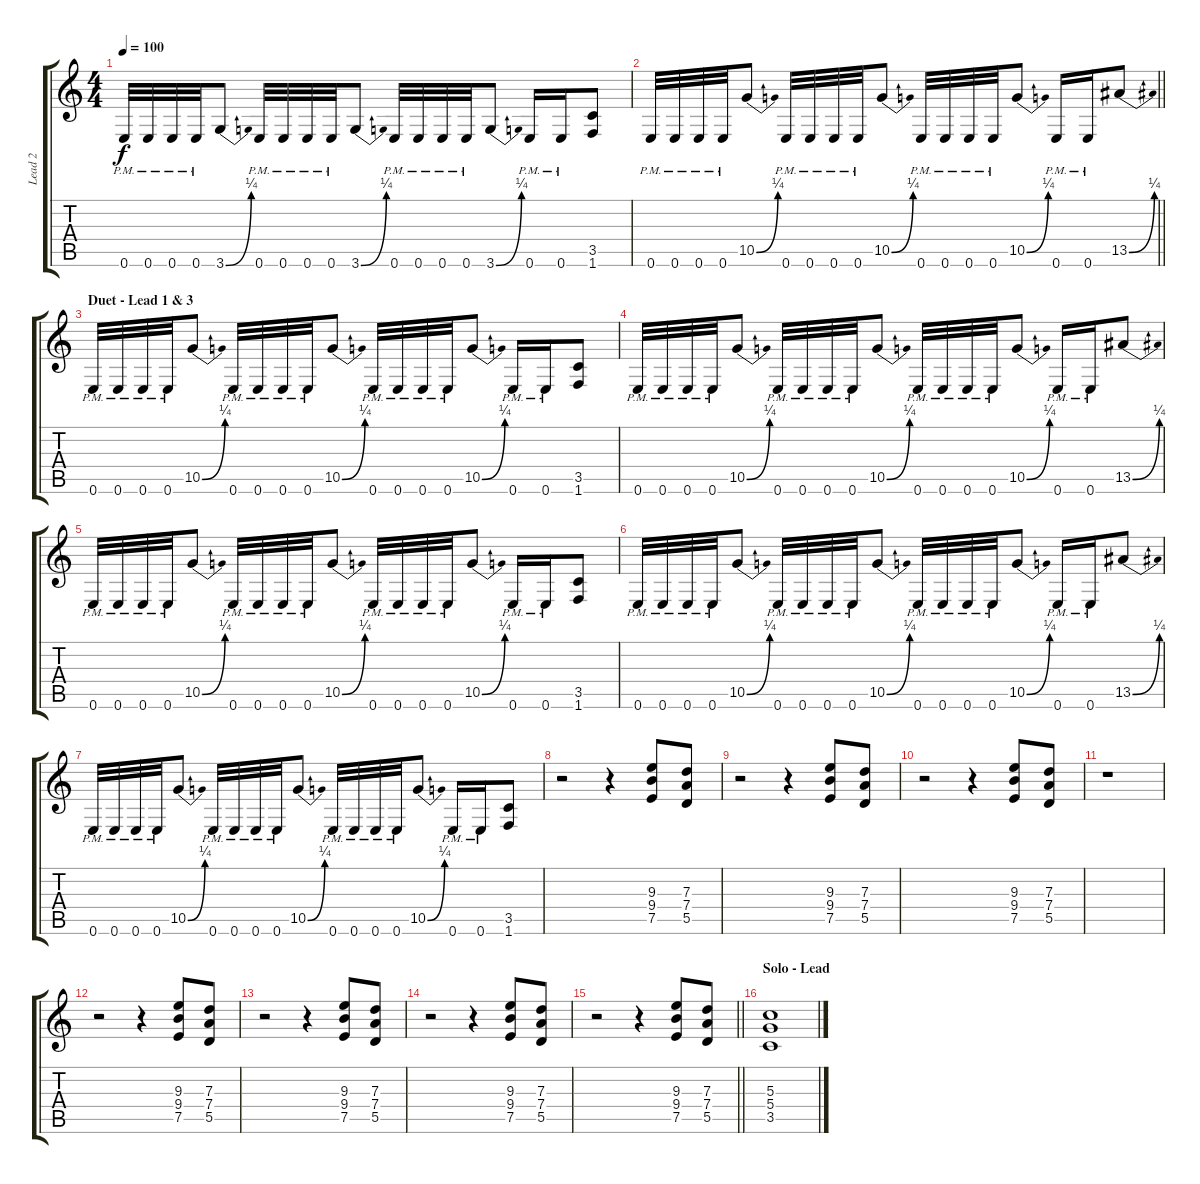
\track ("Lead 2" "Lead 2") {instrument overdrivenguitar}
\staff {score tabs}
\tuning (E4 B3 G3 D3 A2 E2) {hide}
\ts (4 4)
\tempo 100
\clef g2
\ks c
0.6{pm}.32{dy f} 0.6{pm}.32 0.6{pm}.32 0.6{pm}.32 3.6{be (bend 0 0 60 1)}.8 0.6{pm}.32 0.6{pm}.32 0.6{pm}.32 0.6{pm}.32 3.6{be (bend 0 0 60 1)}.8 0.6{pm}.32 0.6{pm}.32 0.6{pm}.32 0.6{pm}.32 3.6{be (bend 0 0 60 1)}.8 0.6{pm}.16 0.6{pm}.16 (3.5 1.6).8 |
\barLineRight lightlight
0.6{pm}.32 0.6{pm}.32 0.6{pm}.32 0.6{pm}.32 10.5{be (bend 0 0 60 1)}.8 0.6{pm}.32 0.6{pm}.32 0.6{pm}.32 0.6{pm}.32 10.5{be (bend 0 0 60 1)}.8 0.6{pm}.32 0.6{pm}.32 0.6{pm}.32 0.6{pm}.32 10.5{be (bend 0 0 60 1)}.8 0.6{pm}.16 0.6{pm}.16 13.5{be (bend 0 0 60 1)}.8 |
\section ("" "Duet - Lead 1 & 3")
0.6{pm}.32 0.6{pm}.32 0.6{pm}.32 0.6{pm}.32 10.5{be (bend 0 0 60 1)}.8 0.6{pm}.32 0.6{pm}.32 0.6{pm}.32 0.6{pm}.32 10.5{be (bend 0 0 60 1)}.8 0.6{pm}.32 0.6{pm}.32 0.6{pm}.32 0.6{pm}.32 10.5{be (bend 0 0 60 1)}.8 0.6{pm}.16 0.6{pm}.16 (3.5 1.6).8 |
0.6{pm}.32 0.6{pm}.32 0.6{pm}.32 0.6{pm}.32 10.5{be (bend 0 0 60 1)}.8 0.6{pm}.32 0.6{pm}.32 0.6{pm}.32 0.6{pm}.32 10.5{be (bend 0 0 60 1)}.8 0.6{pm}.32 0.6{pm}.32 0.6{pm}.32 0.6{pm}.32 10.5{be (bend 0 0 60 1)}.8 0.6{pm}.16 0.6{pm}.16 13.5{be (bend 0 0 60 1)}.8 |
0.6{pm}.32 0.6{pm}.32 0.6{pm}.32 0.6{pm}.32 10.5{be (bend 0 0 60 1)}.8 0.6{pm}.32 0.6{pm}.32 0.6{pm}.32 0.6{pm}.32 10.5{be (bend 0 0 60 1)}.8 0.6{pm}.32 0.6{pm}.32 0.6{pm}.32 0.6{pm}.32 10.5{be (bend 0 0 60 1)}.8 0.6{pm}.16 0.6{pm}.16 (3.5 1.6).8 |
0.6{pm}.32 0.6{pm}.32 0.6{pm}.32 0.6{pm}.32 10.5{be (bend 0 0 60 1)}.8 0.6{pm}.32 0.6{pm}.32 0.6{pm}.32 0.6{pm}.32 10.5{be (bend 0 0 60 1)}.8 0.6{pm}.32 0.6{pm}.32 0.6{pm}.32 0.6{pm}.32 10.5{be (bend 0 0 60 1)}.8 0.6{pm}.16 0.6{pm}.16 13.5{be (bend 0 0 60 1)}.8 |
0.6{pm}.32 0.6{pm}.32 0.6{pm}.32 0.6{pm}.32 10.5{be (bend 0 0 60 1)}.8 0.6{pm}.32 0.6{pm}.32 0.6{pm}.32 0.6{pm}.32 10.5{be (bend 0 0 60 1)}.8 0.6{pm}.32 0.6{pm}.32 0.6{pm}.32 0.6{pm}.32 10.5{be (bend 0 0 60 1)}.8 0.6{pm}.16 0.6{pm}.16 (3.5 1.6).8 |
r.2 r.4 (9.3 9.4 7.5).8 (7.3 7.4 5.5).8 |
r.2 r.4 (9.3 9.4 7.5).8 (7.3 7.4 5.5).8 |
r.2 r.4 (9.3 9.4 7.5).8 (7.3 7.4 5.5).8 |
r.1 |
r.2 r.4 (9.3 9.4 7.5).8 (7.3 7.4 5.5).8 |
r.2 r.4 (9.3 9.4 7.5).8 (7.3 7.4 5.5).8 |
r.2 r.4 (9.3 9.4 7.5).8 (7.3 7.4 5.5).8 |
\barLineRight lightlight
r.2 r.4 (9.3 9.4 7.5).8 (7.3 7.4 5.5).8 |
\section ("" "Solo - Lead")
(5.3 5.4 3.5).1
